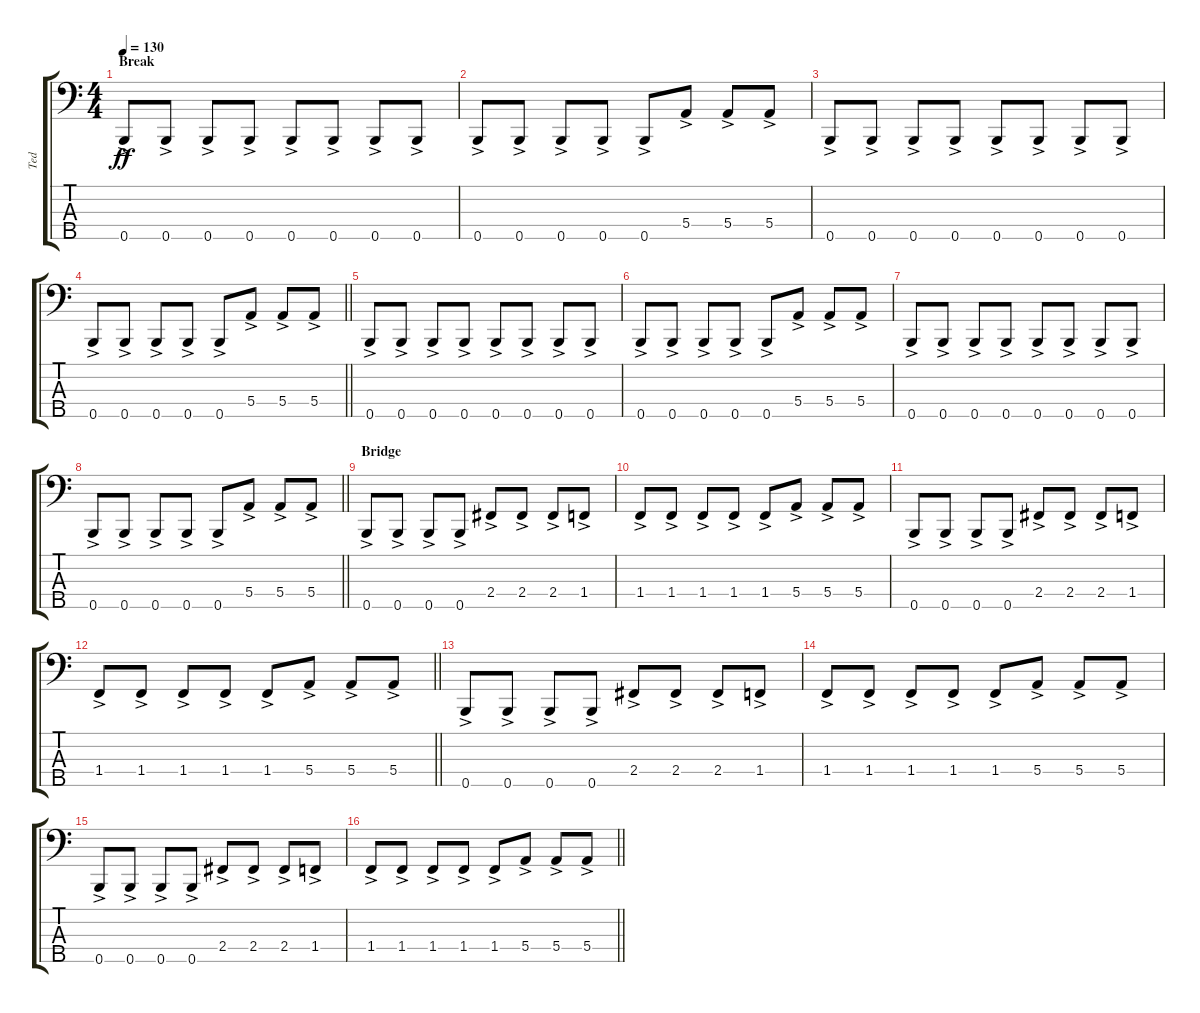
\track ("Ted" "Ted") {instrument electricbassfinger}
\staff {score tabs}
\tuning (G2 D2 A1 E1 B0) {hide}
\ts (4 4)
\section ("" "Break")
\tempo 130
\clef f4
\ks c
0.5{ac}.8{dy ff} 0.5{ac}.8 0.5{ac}.8 0.5{ac}.8 0.5{ac}.8 0.5{ac}.8 0.5{ac}.8 0.5{ac}.8 |
0.5{ac}.8 0.5{ac}.8 0.5{ac}.8 0.5{ac}.8 0.5{ac}.8 5.4{ac}.8 5.4{ac}.8 5.4{ac}.8 |
0.5{ac}.8 0.5{ac}.8 0.5{ac}.8 0.5{ac}.8 0.5{ac}.8 0.5{ac}.8 0.5{ac}.8 0.5{ac}.8 |
\barLineRight lightlight
0.5{ac}.8 0.5{ac}.8 0.5{ac}.8 0.5{ac}.8 0.5{ac}.8 5.4{ac}.8 5.4{ac}.8 5.4{ac}.8 |
\section ("" "")
0.5{ac}.8 0.5{ac}.8 0.5{ac}.8 0.5{ac}.8 0.5{ac}.8 0.5{ac}.8 0.5{ac}.8 0.5{ac}.8 |
0.5{ac}.8 0.5{ac}.8 0.5{ac}.8 0.5{ac}.8 0.5{ac}.8 5.4{ac}.8 5.4{ac}.8 5.4{ac}.8 |
0.5{ac}.8 0.5{ac}.8 0.5{ac}.8 0.5{ac}.8 0.5{ac}.8 0.5{ac}.8 0.5{ac}.8 0.5{ac}.8 |
\barLineRight lightlight
0.5{ac}.8 0.5{ac}.8 0.5{ac}.8 0.5{ac}.8 0.5{ac}.8 5.4{ac}.8 5.4{ac}.8 5.4{ac}.8 |
\section ("" "Bridge")
0.5{ac}.8 0.5{ac}.8 0.5{ac}.8 0.5{ac}.8 2.4{ac}.8 2.4{ac}.8 2.4{ac}.8 1.4{ac}.8 |
1.4{ac}.8 1.4{ac}.8 1.4{ac}.8 1.4{ac}.8 1.4{ac}.8 5.4{ac}.8 5.4{ac}.8 5.4{ac}.8 |
0.5{ac}.8 0.5{ac}.8 0.5{ac}.8 0.5{ac}.8 2.4{ac}.8 2.4{ac}.8 2.4{ac}.8 1.4{ac}.8 |
\barLineRight lightlight
1.4{ac}.8 1.4{ac}.8 1.4{ac}.8 1.4{ac}.8 1.4{ac}.8 5.4{ac}.8 5.4{ac}.8 5.4{ac}.8 |
\section ("" "")
0.5{ac}.8 0.5{ac}.8 0.5{ac}.8 0.5{ac}.8 2.4{ac}.8 2.4{ac}.8 2.4{ac}.8 1.4{ac}.8 |
1.4{ac}.8 1.4{ac}.8 1.4{ac}.8 1.4{ac}.8 1.4{ac}.8 5.4{ac}.8 5.4{ac}.8 5.4{ac}.8 |
0.5{ac}.8 0.5{ac}.8 0.5{ac}.8 0.5{ac}.8 2.4{ac}.8 2.4{ac}.8 2.4{ac}.8 1.4{ac}.8 |
\barLineRight lightlight
1.4{ac}.8 1.4{ac}.8 1.4{ac}.8 1.4{ac}.8 1.4{ac}.8 5.4{ac}.8 5.4{ac}.8 5.4{ac}.8
